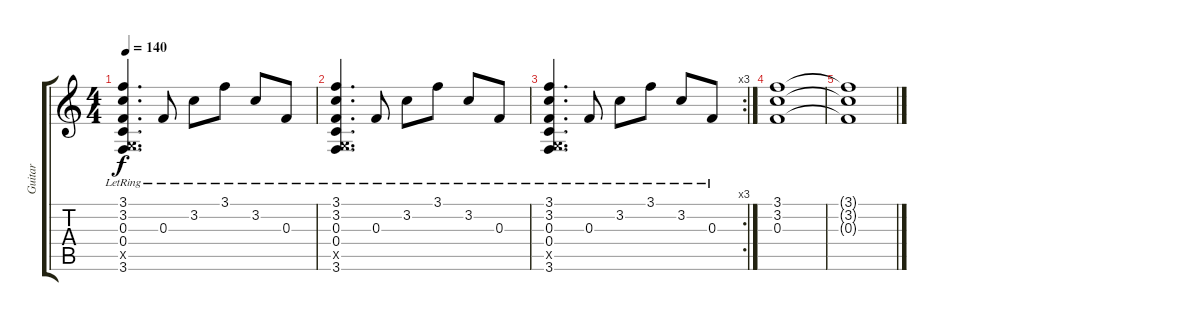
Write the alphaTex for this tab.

\track ("Guitar" "Guitar") {instrument distortionguitar}
\staff {score tabs}
\tuning (D4 A3 F3 C3 G2 D2) {hide}
\ts (4 4)
\tempo 140
\clef g2
\ks c
(3.1{lr} 3.2{lr} 0.3{lr} 0.4{lr} 0.5{x} 3.6{lr}).4{d dy f} 0.3{lr}.8 3.2{lr}.8 3.1{lr}.8 3.2{lr}.8 0.3{lr}.8 |
(3.1{lr} 3.2{lr} 0.3{lr} 0.4{lr} 0.5{x} 3.6{lr}).4{d} 0.3{lr}.8 3.2{lr}.8 3.1{lr}.8 3.2{lr}.8 0.3{lr}.8 |
\rc 3
(3.1{lr} 3.2{lr} 0.3{lr} 0.4{lr} 0.5{x} 3.6{lr}).4{d} 0.3{lr}.8 3.2{lr}.8 3.1{lr}.8 3.2{lr}.8 0.3{lr}.8 |
(3.1 3.2 0.3).1 |
(3.1{t} 3.2{t} 0.3{t}).1
